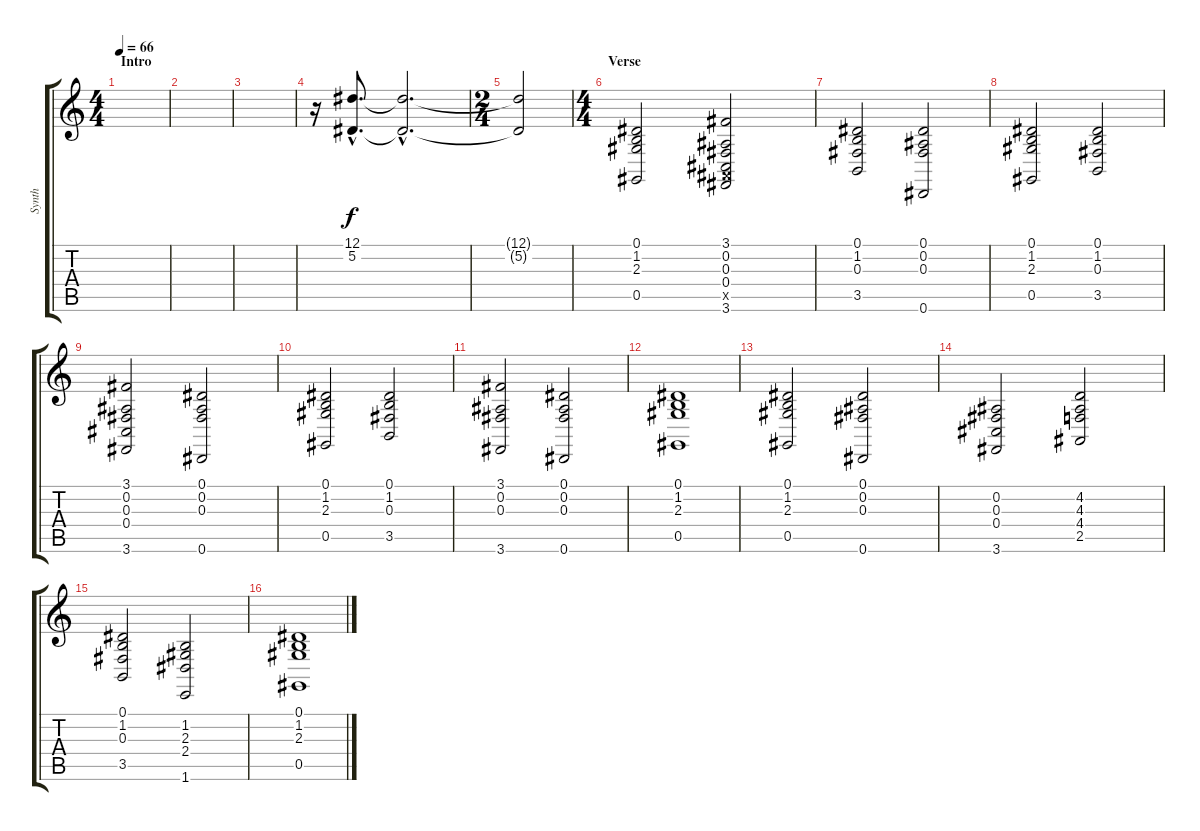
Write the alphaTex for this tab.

\track ("Synth" "Synth") {instrument stringensemble1}
\staff {score tabs}
\tuning (Eb4 Bb3 Gb3 Db3 Ab2 Eb2) {hide}
\ts (4 4)
\section ("" "Intro")
\tempo 66
\clef g2
\ks c
|
|
|
r.16 (12.1{hac} 5.2{hac}).8{d} (12.1{hac t} 5.2{hac t}).2{d} |
\ts (2 4)
(12.1{t} 5.2{t}).2 |
\ts (4 4)
\section ("" "Verse")
(0.1 1.2 2.3 0.5).2 (3.1 0.2 0.3 0.4 2.5{x} 3.6).2 |
(0.1 1.2 0.3 3.5).2 (0.1 0.2 0.3 0.6).2 |
(0.1 1.2 2.3 0.5).2 (0.1 1.2 0.3 3.5).2 |
(3.1 0.2 0.3 0.4 3.6).2 (0.1 0.2 0.3 0.6).2 |
(0.1 1.2 2.3 0.5).2 (0.1 1.2 0.3 3.5).2 |
(3.1 0.2 0.3 3.6).2 (0.1 0.2 0.3 0.6).2 |
(0.1 1.2 2.3 0.5).1 |
(0.1 1.2 2.3 0.5).2 (0.1 0.2 0.3 0.6).2 |
(0.2 0.3 0.4 3.6).2 (4.2 4.3 4.4 2.5).2 |
(0.1 1.2 0.3 3.5).2 (1.2 2.3 2.4 1.6).2 |
(0.1 1.2 2.3 0.5).1
